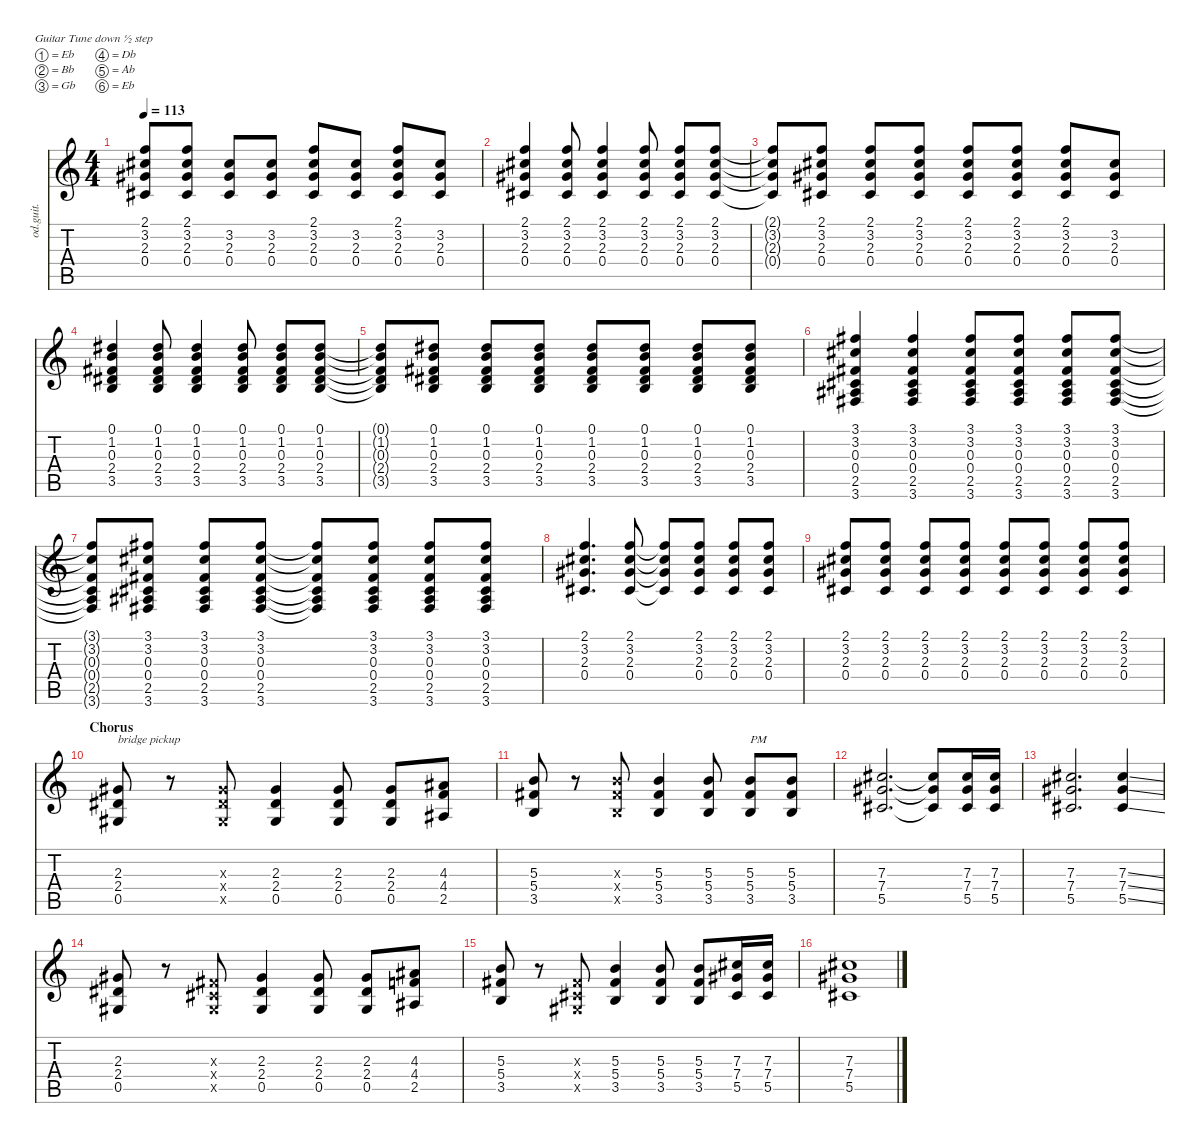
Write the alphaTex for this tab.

\defaultSystemsLayout 4
\hideDynamics
\bracketExtendMode nobrackets
\otherSystemsTrackNameOrientation horizontal
\track ("Guitar 2 (Izzy)" "od.guit.") {instrument overdrivenguitar}
\staff {score tabs}
\tuning (Eb4 Bb3 Gb3 Db3 Ab2 Eb2)
\ts (4 4)
\tempo 113
\clef g2
\ks c
(2.1 3.2{acc #} 2.3{acc #} 0.4{acc #}).8{dy f} (2.1 3.2{acc #} 2.3{acc #} 0.4{acc #}).8 (3.2{acc #} 2.3{acc #} 0.4{acc #}).8 (3.2{acc #} 2.3{acc #} 0.4{acc #}).8 (2.1 3.2{acc #} 2.3{acc #} 0.4{acc #}).8 (3.2{acc #} 2.3{acc #} 0.4{acc #}).8 (2.1 3.2{acc #} 2.3{acc #} 0.4{acc #}).8 (3.2{acc #} 2.3{acc #} 0.4{acc #}).8 |
(2.1 3.2{acc #} 2.3{acc #} 0.4{acc #}).4 (2.1 3.2{acc #} 2.3{acc #} 0.4{acc #}).8 (2.1 3.2{acc #} 2.3{acc #} 0.4{acc #}).4 (2.1 3.2{acc #} 2.3{acc #} 0.4{acc #}).8 (2.1 3.2{acc #} 2.3{acc #} 0.4{acc #}).8 (2.1 3.2{acc #} 2.3{acc #} 0.4{acc #}).8 |
(2.1{t} 3.2{t acc #} 2.3{t acc #} 0.4{t acc #}).8 (2.1 3.2{acc #} 2.3{acc #} 0.4{acc #}).8 (2.1 3.2{acc #} 2.3{acc #} 0.4{acc #}).8 (2.1 3.2{acc #} 2.3{acc #} 0.4{acc #}).8 (2.1 3.2{acc #} 2.3{acc #} 0.4{acc #}).8 (2.1 3.2{acc #} 2.3{acc #} 0.4{acc #}).8 (2.1 3.2{acc #} 2.3{acc #} 0.4{acc #}).8 (3.2{acc #} 2.3{acc #} 0.4{acc #}).8 |
(0.1{acc #} 1.2 0.3{acc #} 2.4{acc #} 3.5).4 (0.1{acc #} 1.2 0.3{acc #} 2.4{acc #} 3.5).8 (0.1{acc #} 1.2 0.3{acc #} 2.4{acc #} 3.5).4 (0.1{acc #} 1.2 0.3{acc #} 2.4{acc #} 3.5).8 (0.1{acc #} 1.2 0.3{acc #} 2.4{acc #} 3.5).8 (0.1{acc #} 1.2 0.3{acc #} 2.4{acc #} 3.5).8 |
(0.1{t acc #} 1.2{t} 0.3{t acc #} 2.4{t acc #} 3.5{t}).8 (0.1{acc #} 1.2 0.3{acc #} 2.4{acc #} 3.5).8 (0.1{acc #} 1.2 0.3{acc #} 2.4{acc #} 3.5).8 (0.1{acc #} 1.2 0.3{acc #} 2.4{acc #} 3.5).8 (0.1{acc #} 1.2 0.3{acc #} 2.4{acc #} 3.5).8 (0.1{acc #} 1.2 0.3{acc #} 2.4{acc #} 3.5).8 (0.1{acc #} 1.2 0.3{acc #} 2.4{acc #} 3.5).8 (0.1{acc #} 1.2 0.3{acc #} 2.4{acc #} 3.5).8 |
(3.1{acc #} 3.2{acc #} 0.3{acc #} 0.4{acc #} 2.5{acc #} 3.6{acc #}).4 (3.1{acc #} 3.2{acc #} 0.3{acc #} 0.4{acc #} 2.5{acc #} 3.6{acc #}).4 (3.1{acc #} 3.2{acc #} 0.3{acc #} 0.4{acc #} 2.5{acc #} 3.6{acc #}).8 (3.1{acc #} 3.2{acc #} 0.3{acc #} 0.4{acc #} 2.5{acc #} 3.6{acc #}).8 (3.1{acc #} 3.2{acc #} 0.3{acc #} 0.4{acc #} 2.5{acc #} 3.6{acc #}).8 (3.1{acc #} 3.2{acc #} 0.3{acc #} 0.4{acc #} 2.5{acc #} 3.6{acc #}).8 |
(3.1{t acc #} 3.2{t acc #} 0.3{t acc #} 0.4{t acc #} 2.5{t acc #} 3.6{t acc #}).8 (3.1{acc #} 3.2{acc #} 0.3{acc #} 0.4{acc #} 2.5{acc #} 3.6{acc #}).8 (3.1{acc #} 3.2{acc #} 0.3{acc #} 0.4{acc #} 2.5{acc #} 3.6{acc #}).8 (3.1{acc #} 3.2{acc #} 0.3{acc #} 0.4{acc #} 2.5{acc #} 3.6{acc #}).8 (3.1{t acc #} 3.2{t acc #} 0.3{t acc #} 0.4{t acc #} 2.5{t acc #} 3.6{t acc #}).8 (3.1{acc #} 3.2{acc #} 0.3{acc #} 0.4{acc #} 2.5{acc #} 3.6{acc #}).8 (3.1{acc #} 3.2{acc #} 0.3{acc #} 0.4{acc #} 2.5{acc #} 3.6{acc #}).8 (3.1{acc #} 3.2{acc #} 0.3{acc #} 0.4{acc #} 2.5{acc #} 3.6{acc #}).8 |
(2.1 3.2{acc #} 2.3{acc #} 0.4{acc #}).4{d} (2.1 3.2{acc #} 2.3{acc #} 0.4{acc #}).8 (2.1{t} 3.2{t acc #} 2.3{t acc #} 0.4{t acc #}).8 (2.1 3.2{acc #} 2.3{acc #} 0.4{acc #}).8 (2.1 3.2{acc #} 2.3{acc #} 0.4{acc #}).8 (2.1 3.2{acc #} 2.3{acc #} 0.4{acc #}).8 |
(2.1 3.2{acc #} 2.3{acc #} 0.4{acc #}).8 (2.1 3.2{acc #} 2.3{acc #} 0.4{acc #}).8 (2.1 3.2{acc #} 2.3{acc #} 0.4{acc #}).8 (2.1 3.2{acc #} 2.3{acc #} 0.4{acc #}).8 (2.1 3.2{acc #} 2.3{acc #} 0.4{acc #}).8 (2.1 3.2{acc #} 2.3{acc #} 0.4{acc #}).8 (2.1 3.2{acc #} 2.3{acc #} 0.4{acc #}).8 (2.1 3.2{acc #} 2.3{acc #} 0.4{acc #}).8 |
\section ("" "Chorus")
(2.3{acc #} 2.4{acc #} 0.5{acc #}).8{txt "bridge pickup"} r.8 (2.3{x acc #} 2.4{x acc #} 0.5{x acc #}).8 (2.3{acc #} 2.4{acc #} 0.5{acc #}).4 (2.3{acc #} 2.4{acc #} 0.5{acc #}).8 (2.3{acc #} 2.4{acc #} 0.5{acc #}).8 (4.3{acc #} 4.4 2.5{acc #}).8 |
(5.3 5.4{acc #} 3.5).8 r.8 (5.3{x} 5.4{x acc #} 3.5{x}).8 (5.3 5.4{acc #} 3.5).4 (5.3 5.4{acc #} 3.5).8 (5.3 5.4{acc #} 3.5).8{txt "PM"} (5.3 5.4{acc #} 3.5).8 |
(7.3{acc #} 7.4{acc #} 5.5{acc #}).2{d} (7.3{t acc #} 7.4{t acc #} 5.5{t acc #}).8 (7.3{acc #} 7.4{acc #} 5.5{acc #}).16 (7.3{acc #} 7.4{acc #} 5.5{acc #}).16 |
(7.3{acc #} 7.4{acc #} 5.5{acc #}).2{d} (7.3{ss acc #} 7.4{ss acc #} 5.5{ss acc #}).4 |
(2.3{acc #} 2.4{acc #} 0.5{acc #}).8 r.8 (0.3{x acc #} 0.4{x acc #} 0.5{x acc #}).8 (2.3{acc #} 2.4{acc #} 0.5{acc #}).4 (2.3{acc #} 2.4{acc #} 0.5{acc #}).8 (2.3{acc #} 2.4{acc #} 0.5{acc #}).8 (4.3{acc #} 4.4 2.5{acc #}).8 |
(5.3 5.4{acc #} 3.5).8 r.8 (0.3{x acc #} 0.4{x acc #} 0.5{x acc #}).8 (5.3 5.4{acc #} 3.5).4 (5.3 5.4{acc #} 3.5).8 (5.3 5.4{acc #} 3.5).8 (7.3{acc #} 7.4{acc #} 5.5{acc #}).16 (7.3{acc #} 7.4{acc #} 5.5{acc #}).16 |
(7.3{acc #} 7.4{acc #} 5.5{acc #}).1
